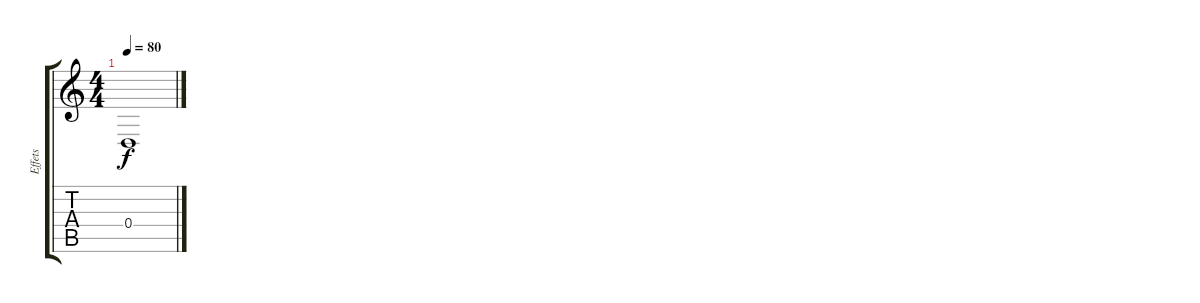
\track ("Effets" "Effets") {instrument birdtweet}
\staff {score tabs}
\tuning (E4 B3 G3 D3 A2 E2) {hide}
\ts (4 4)
\tempo 80
\clef g2
\ks c
0.4{t}.1{dy f}
